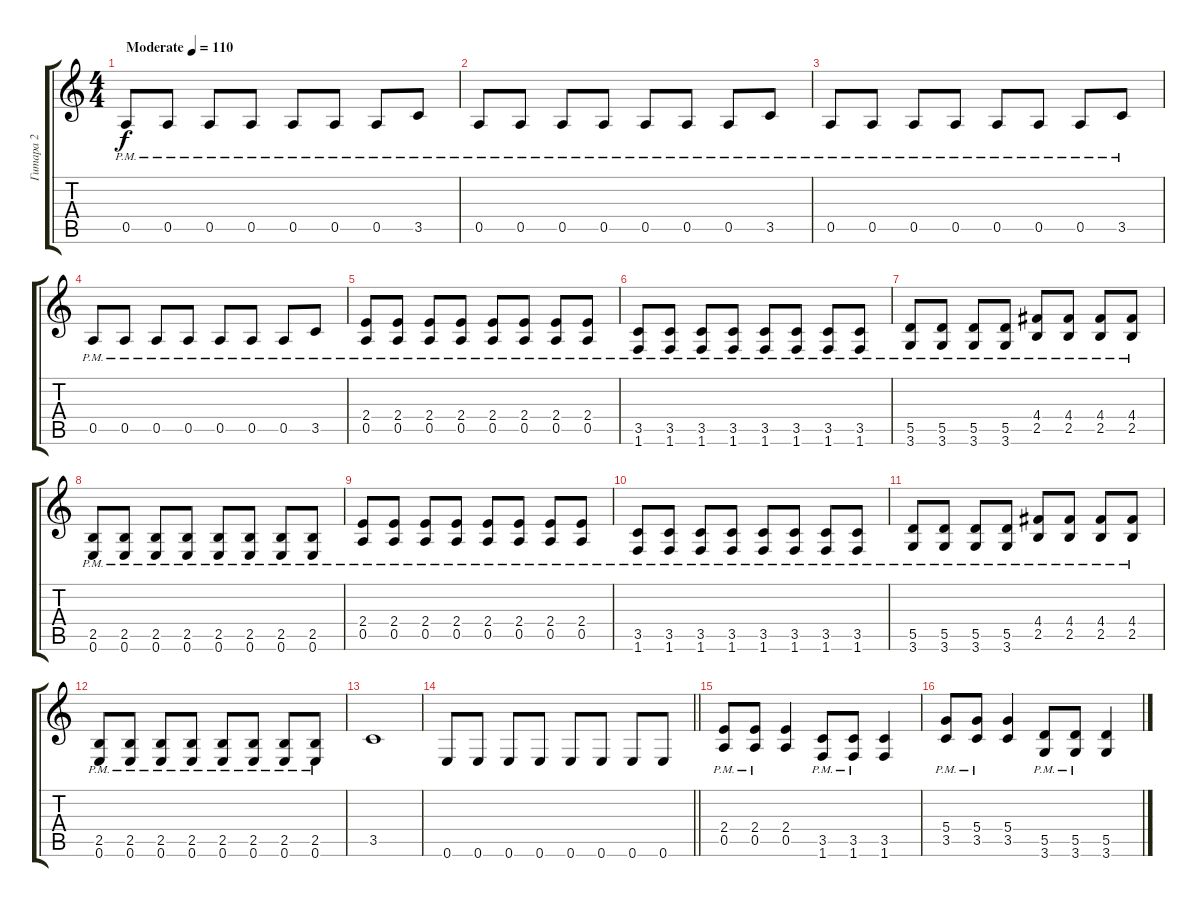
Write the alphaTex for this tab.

\track ("Гитара 2" "Гитара 2") {instrument overdrivenguitar}
\staff {score tabs}
\tuning (E4 B3 G3 D3 A2 E2) {hide}
\ts (4 4)
\tempo (110 "Moderate")
\clef g2
\ks c
0.5{pm}.8{dy f instrument overdrivenguitar} 0.5{pm}.8 0.5{pm}.8 0.5{pm}.8 0.5{pm}.8 0.5{pm}.8 0.5{pm}.8 3.5{pm}.8 |
0.5{pm}.8 0.5{pm}.8 0.5{pm}.8 0.5{pm}.8 0.5{pm}.8 0.5{pm}.8 0.5{pm}.8 3.5{pm}.8 |
0.5{pm}.8 0.5{pm}.8 0.5{pm}.8 0.5{pm}.8 0.5{pm}.8 0.5{pm}.8 0.5{pm}.8 3.5{pm}.8 |
0.5{pm}.8 0.5{pm}.8 0.5{pm}.8 0.5{pm}.8 0.5{pm}.8 0.5{pm}.8 0.5{pm}.8 3.5{pm}.8 |
(2.4{pm} 0.5{pm}).8 (2.4{pm} 0.5{pm}).8 (2.4{pm} 0.5{pm}).8 (2.4{pm} 0.5{pm}).8 (2.4{pm} 0.5{pm}).8 (2.4{pm} 0.5{pm}).8 (2.4{pm} 0.5{pm}).8 (2.4{pm} 0.5{pm}).8 |
(3.5{pm} 1.6{pm}).8 (3.5{pm} 1.6{pm}).8 (3.5{pm} 1.6{pm}).8 (3.5{pm} 1.6{pm}).8 (3.5{pm} 1.6{pm}).8 (3.5{pm} 1.6{pm}).8 (3.5{pm} 1.6{pm}).8 (3.5{pm} 1.6{pm}).8 |
(5.5{pm} 3.6{pm}).8 (5.5{pm} 3.6{pm}).8 (5.5{pm} 3.6{pm}).8 (5.5{pm} 3.6{pm}).8 (4.4{pm} 2.5{pm}).8 (4.4{pm} 2.5{pm}).8 (4.4{pm} 2.5{pm}).8 (4.4{pm} 2.5{pm}).8 |
(2.5{pm} 0.6{pm}).8 (2.5{pm} 0.6{pm}).8 (2.5{pm} 0.6{pm}).8 (2.5{pm} 0.6{pm}).8 (2.5{pm} 0.6{pm}).8 (2.5{pm} 0.6{pm}).8 (2.5{pm} 0.6{pm}).8 (2.5{pm} 0.6{pm}).8 |
(2.4{pm} 0.5{pm}).8 (2.4{pm} 0.5{pm}).8 (2.4{pm} 0.5{pm}).8 (2.4{pm} 0.5{pm}).8 (2.4{pm} 0.5{pm}).8 (2.4{pm} 0.5{pm}).8 (2.4{pm} 0.5{pm}).8 (2.4{pm} 0.5{pm}).8 |
(3.5{pm} 1.6{pm}).8 (3.5{pm} 1.6{pm}).8 (3.5{pm} 1.6{pm}).8 (3.5{pm} 1.6{pm}).8 (3.5{pm} 1.6{pm}).8 (3.5{pm} 1.6{pm}).8 (3.5{pm} 1.6{pm}).8 (3.5{pm} 1.6{pm}).8 |
(5.5{pm} 3.6{pm}).8 (5.5{pm} 3.6{pm}).8 (5.5{pm} 3.6{pm}).8 (5.5{pm} 3.6{pm}).8 (4.4{pm} 2.5{pm}).8 (4.4{pm} 2.5{pm}).8 (4.4{pm} 2.5{pm}).8 (4.4{pm} 2.5{pm}).8 |
(2.5{pm} 0.6{pm}).8 (2.5{pm} 0.6{pm}).8 (2.5{pm} 0.6{pm}).8 (2.5{pm} 0.6{pm}).8 (2.5{pm} 0.6{pm}).8 (2.5{pm} 0.6{pm}).8 (2.5{pm} 0.6{pm}).8 (2.5{pm} 0.6{pm}).8 |
3.5.1 |
\barLineRight lightlight
0.6.8 0.6.8 0.6.8 0.6.8 0.6.8 0.6.8 0.6.8 0.6.8 |
(2.4{pm} 0.5{pm}).8 (2.4{pm} 0.5{pm}).8 (2.4 0.5).4 (3.5{pm} 1.6{pm}).8 (3.5{pm} 1.6{pm}).8 (3.5 1.6).4 |
(5.4{pm} 3.5{pm}).8 (5.4{pm} 3.5{pm}).8 (5.4 3.5).4 (5.5{pm} 3.6{pm}).8 (5.5{pm} 3.6{pm}).8 (5.5 3.6).4
